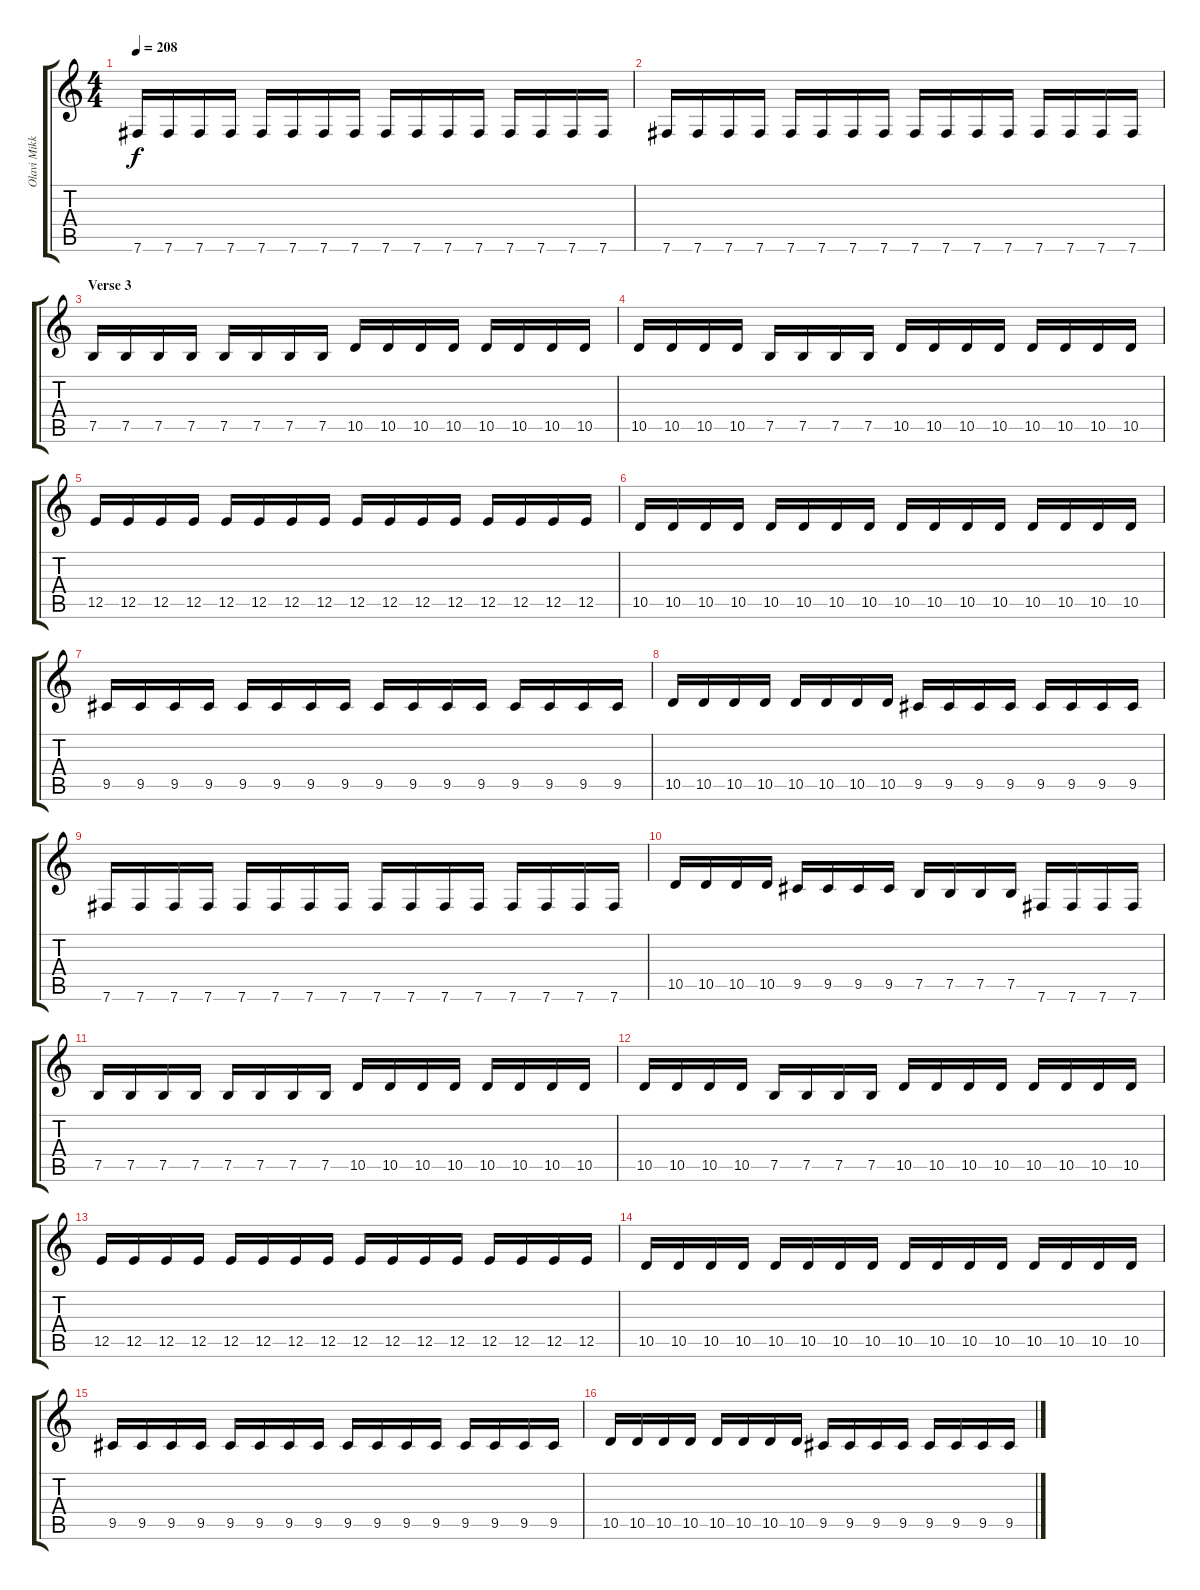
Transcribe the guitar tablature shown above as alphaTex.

\track ("Olavi Mikkonen" "Olavi Mikk") {instrument distortionguitar}
\staff {score tabs}
\tuning (B3 Gb3 D3 A2 E2 B1) {hide}
\ts (4 4)
\tempo 208
\clef g2
\ks c
7.6.16{dy f} 7.6.16 7.6.16 7.6.16 7.6.16 7.6.16 7.6.16 7.6.16 7.6.16 7.6.16 7.6.16 7.6.16 7.6.16 7.6.16 7.6.16 7.6.16 |
7.6.16 7.6.16 7.6.16 7.6.16 7.6.16 7.6.16 7.6.16 7.6.16 7.6.16 7.6.16 7.6.16 7.6.16 7.6.16 7.6.16 7.6.16 7.6.16 |
\section ("" "Verse 3")
7.5.16 7.5.16 7.5.16 7.5.16 7.5.16 7.5.16 7.5.16 7.5.16 10.5.16 10.5.16 10.5.16 10.5.16 10.5.16 10.5.16 10.5.16 10.5.16 |
10.5.16 10.5.16 10.5.16 10.5.16 7.5.16 7.5.16 7.5.16 7.5.16 10.5.16 10.5.16 10.5.16 10.5.16 10.5.16 10.5.16 10.5.16 10.5.16 |
12.5.16 12.5.16 12.5.16 12.5.16 12.5.16 12.5.16 12.5.16 12.5.16 12.5.16 12.5.16 12.5.16 12.5.16 12.5.16 12.5.16 12.5.16 12.5.16 |
10.5.16 10.5.16 10.5.16 10.5.16 10.5.16 10.5.16 10.5.16 10.5.16 10.5.16 10.5.16 10.5.16 10.5.16 10.5.16 10.5.16 10.5.16 10.5.16 |
9.5.16 9.5.16 9.5.16 9.5.16 9.5.16 9.5.16 9.5.16 9.5.16 9.5.16 9.5.16 9.5.16 9.5.16 9.5.16 9.5.16 9.5.16 9.5.16 |
10.5.16 10.5.16 10.5.16 10.5.16 10.5.16 10.5.16 10.5.16 10.5.16 9.5.16 9.5.16 9.5.16 9.5.16 9.5.16 9.5.16 9.5.16 9.5.16 |
7.6.16 7.6.16 7.6.16 7.6.16 7.6.16 7.6.16 7.6.16 7.6.16 7.6.16 7.6.16 7.6.16 7.6.16 7.6.16 7.6.16 7.6.16 7.6.16 |
10.5.16 10.5.16 10.5.16 10.5.16 9.5.16 9.5.16 9.5.16 9.5.16 7.5.16 7.5.16 7.5.16 7.5.16 7.6.16 7.6.16 7.6.16 7.6.16 |
\section ("" "")
7.5.16 7.5.16 7.5.16 7.5.16 7.5.16 7.5.16 7.5.16 7.5.16 10.5.16 10.5.16 10.5.16 10.5.16 10.5.16 10.5.16 10.5.16 10.5.16 |
10.5.16 10.5.16 10.5.16 10.5.16 7.5.16 7.5.16 7.5.16 7.5.16 10.5.16 10.5.16 10.5.16 10.5.16 10.5.16 10.5.16 10.5.16 10.5.16 |
12.5.16 12.5.16 12.5.16 12.5.16 12.5.16 12.5.16 12.5.16 12.5.16 12.5.16 12.5.16 12.5.16 12.5.16 12.5.16 12.5.16 12.5.16 12.5.16 |
10.5.16 10.5.16 10.5.16 10.5.16 10.5.16 10.5.16 10.5.16 10.5.16 10.5.16 10.5.16 10.5.16 10.5.16 10.5.16 10.5.16 10.5.16 10.5.16 |
9.5.16 9.5.16 9.5.16 9.5.16 9.5.16 9.5.16 9.5.16 9.5.16 9.5.16 9.5.16 9.5.16 9.5.16 9.5.16 9.5.16 9.5.16 9.5.16 |
10.5.16 10.5.16 10.5.16 10.5.16 10.5.16 10.5.16 10.5.16 10.5.16 9.5.16 9.5.16 9.5.16 9.5.16 9.5.16 9.5.16 9.5.16 9.5.16
